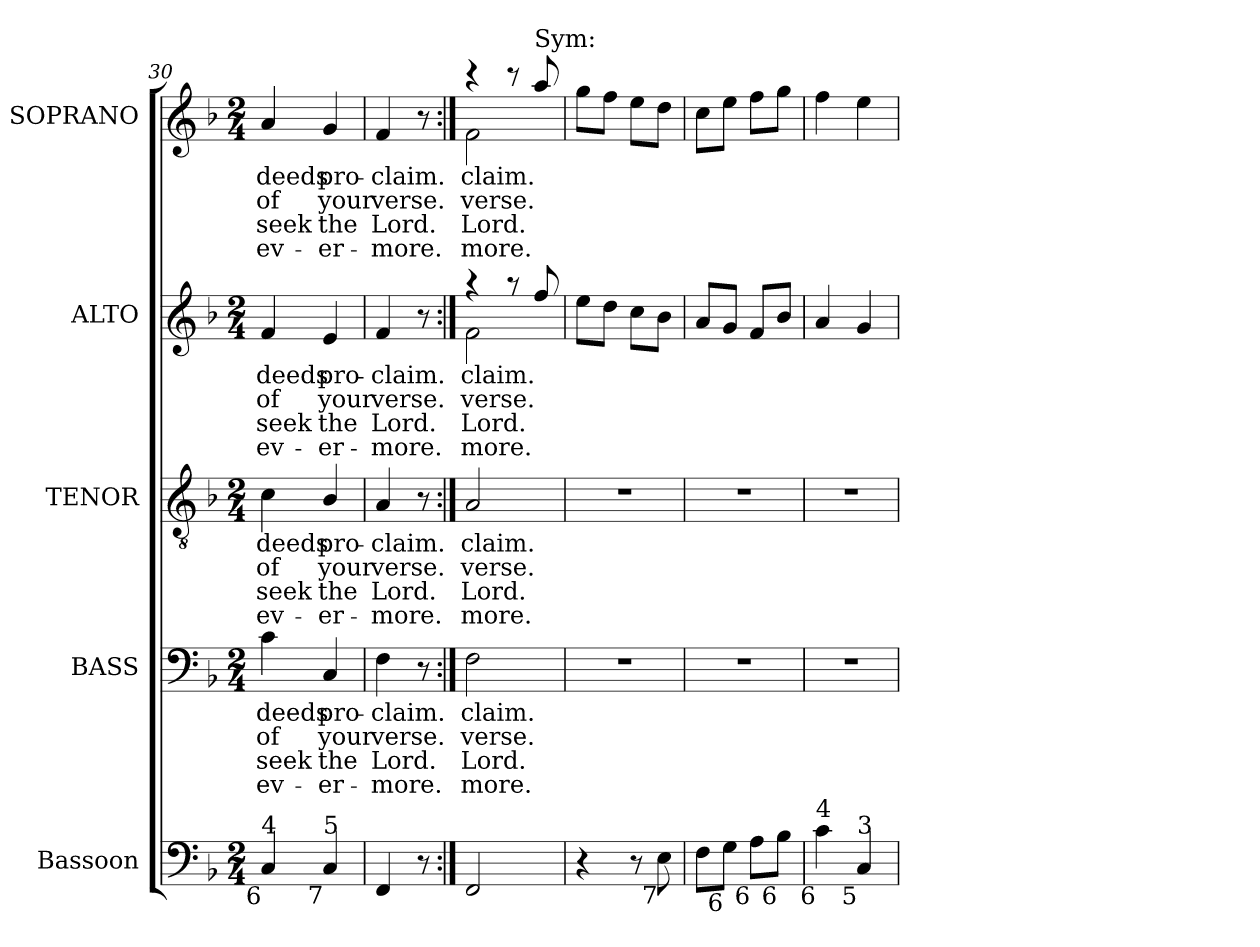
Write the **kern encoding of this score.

**kern	**kern	**text	**text	**text	**text	**kern	**text	**text	**text	**text	**kern	**text	**text	**text	**text	**kern	**text	**text	**text	**text
*part5	*part4	*part4	*part4	*part4	*part4	*part3	*part3	*part3	*part3	*part3	*part2	*part2	*part2	*part2	*part2	*part1	*part1	*part1	*part1	*part1
*staff5	*staff4	*staff4	*staff4	*staff4	*staff4	*staff3	*staff3	*staff3	*staff3	*staff3	*staff2	*staff2	*staff2	*staff2	*staff2	*staff1	*staff1	*staff1	*staff1	*staff1
*I"Bassoon	*I"BASS	*	*	*	*	*I"TENOR	*	*	*	*	*I"ALTO	*	*	*	*	*I"SOPRANO	*	*	*	*
*I'Bsn.	*I'B.	*	*	*	*	*I'T.	*	*	*	*	*I'A.	*	*	*	*	*I'S.	*	*	*	*
*clefF4	*clefF4	*	*	*	*	*clefGv2	*	*	*	*	*clefG2	*	*	*	*	*clefG2	*	*	*	*
*	*	*	*	*	*	*ITrd7c12	*	*	*	*	*	*	*	*	*	*	*	*	*	*
*k[b-]	*k[b-]	*	*	*	*	*k[b-]	*	*	*	*	*k[b-]	*	*	*	*	*k[b-]	*	*	*	*
*F:	*F:	*	*	*	*	*F:	*	*	*	*	*F:	*	*	*	*	*F:	*	*	*	*
*M2/4	*M2/4	*	*	*	*	*M2/4	*	*	*	*	*M2/4	*	*	*	*	*M2/4	*	*	*	*
=30	=30	=30	=30	=30	=30	=30	=30	=30	=30	=30	=30	=30	=30	=30	=30	=30	=30	=30	=30	=30
!	!	!LO:LY:b:color=#000000	!LO:LY:b:color=#000000	!LO:LY:b:color=#000000	!LO:LY:b:color=#000000	!	!	!	!	!	!	!	!	!	!	!	!	!	!	!
!	!	!	!	!	!	!	!LO:LY:b:color=#000000	!LO:LY:b:color=#000000	!LO:LY:b:color=#000000	!LO:LY:b:color=#000000	!	!	!	!	!	!	!	!	!	!
!	!	!	!	!	!	!	!	!	!	!	!	!LO:LY:b:color=#000000	!LO:LY:b:color=#000000	!LO:LY:b:color=#000000	!LO:LY:b:color=#000000	!	!	!	!	!
!LO:TX:b:rj:t=6	!	!	!	!	!	!	!	!	!	!	!	!	!	!	!	!	!	!	!	!
!LO:TX:t=4	!	!	!	!	!	!	!	!	!	!	!	!	!	!	!	!	!	!	!	!
!	!	!	!	!	!	!	!	!	!	!	!	!	!	!	!	!	!LO:LY:b:color=#000000	!LO:LY:b:color=#000000	!LO:LY:b:color=#000000	!LO:LY:b:color=#000000
4Ci/	4ci\	deeds	of	seek	ev-	4Ci\	deeds	of	seek	ev-	4fi/	deeds	of	seek	ev-	4ai/	deeds	of	seek	ev-
!	!	!LO:LY:b:color=#000000	!LO:LY:b:color=#000000	!LO:LY:b:color=#000000	!LO:LY:b:color=#000000	!	!	!	!	!	!	!	!	!	!	!	!	!	!	!
!	!	!	!	!	!	!	!LO:LY:b:color=#000000	!LO:LY:b:color=#000000	!LO:LY:b:color=#000000	!LO:LY:b:color=#000000	!	!	!	!	!	!	!	!	!	!
!	!	!	!	!	!	!	!	!	!	!	!	!LO:LY:b:color=#000000	!LO:LY:b:color=#000000	!LO:LY:b:color=#000000	!LO:LY:b:color=#000000	!	!	!	!	!
!LO:TX:b:rj:t=7	!	!	!	!	!	!	!	!	!	!	!	!	!	!	!	!	!	!	!	!
!LO:TX:t=5	!	!	!	!	!	!	!	!	!	!	!	!	!	!	!	!	!	!	!	!
!	!	!	!	!	!	!	!	!	!	!	!	!	!	!	!	!	!LO:LY:b:color=#000000	!LO:LY:b:color=#000000	!LO:LY:b:color=#000000	!LO:LY:b:color=#000000
4Ci/	4Ci/	pro-	your	-the	er-	4BB-i/	pro-	your	-the	er-	4ei/	pro-	your	-the	er-	4gi/	pro-	your	-the	er-
=31	=31	=31	=31	=31	=31	=31	=31	=31	=31	=31	=31	=31	=31	=31	=31	=31	=31	=31	=31	=31
!	!	!LO:LY:b:color=#000000	!LO:LY:b:color=#000000	!LO:LY:b:color=#000000	!LO:LY:b:color=#000000	!	!	!	!	!	!	!	!	!	!	!	!	!	!	!
!	!	!	!	!	!	!	!LO:LY:b:color=#000000	!LO:LY:b:color=#000000	!LO:LY:b:color=#000000	!LO:LY:b:color=#000000	!	!	!	!	!	!	!	!	!	!
!	!	!	!	!	!	!	!	!	!	!	!	!LO:LY:b:color=#000000	!LO:LY:b:color=#000000	!LO:LY:b:color=#000000	!LO:LY:b:color=#000000	!	!	!	!	!
!	!	!	!	!	!	!	!	!	!	!	!	!	!	!	!	!	!LO:LY:b:color=#000000	!LO:LY:b:color=#000000	!LO:LY:b:color=#000000	!LO:LY:b:color=#000000
4FFi/	4Fi\	-claim.	verse.	-Lord.	more.	4AAi/	-claim.	verse.	-Lord.	more.	4fi/	-claim.	verse.	-Lord.	more.	4fi/	-claim.	verse.	-Lord.	more.
8r	8r	.	.	.	.	8r	.	.	.	.	8r	.	.	.	.	8r	.	.	.	.
=32:|!	=32:|!	=32:|!	=32:|!	=32:|!	=32:|!	=32:|!	=32:|!	=32:|!	=32:|!	=32:|!	=32:|!	=32:|!	=32:|!	=32:|!	=32:|!	=32:|!	=32:|!	=32:|!	=32:|!	=32:|!
!	!	!LO:LY:b:color=#000000	!LO:LY:b:color=#000000	!LO:LY:b:color=#000000	!LO:LY:b:color=#000000	!	!	!	!	!	!	!	!	!	!	!	!	!	!	!
!	!	!	!	!	!	!	!LO:LY:b:color=#000000	!LO:LY:b:color=#000000	!LO:LY:b:color=#000000	!LO:LY:b:color=#000000	!	!	!	!	!	!	!	!	!	!
*	*	*	*	*	*	*	*	*	*	*	*^	*	*	*	*	*	*	*	*	*
!	!	!	!	!	!	!	!	!	!	!	!	!	!LO:LY:b:color=#000000	!LO:LY:b:color=#000000	!LO:LY:b:color=#000000	!LO:LY:b:color=#000000	!	!	!	!	!
*	*	*	*	*	*	*	*	*	*	*	*	*	*	*	*	*	*^	*	*	*	*
!	!	!	!	!	!	!	!	!	!	!	!	!	!	!	!	!	!	!	!LO:LY:b:color=#000000	!LO:LY:b:color=#000000	!LO:LY:b:color=#000000	!LO:LY:b:color=#000000
2FFi/	2Fi\	-claim.	verse.	Lord.	-more.	2AAi/	-claim.	verse.	Lord.	-more.	4r	2fi\	-claim.	verse.	Lord.	-more.	4r	2fi\	-claim.	verse.	Lord.	-more.
.	.	.	.	.	.	.	.	.	.	.	8r	.	.	.	.	.	8r	.	.	.	.	.
!	!	!	!	!	!	!	!	!	!	!	!	!	!	!	!	!	!LO:TX:a:t=Sym&colon;	!	!	!	!	!
.	.	.	.	.	.	.	.	.	.	.	8ffi/	.	.	.	.	.	8aai/	.	.	.	.	.
*	*	*	*	*	*	*	*	*	*	*	*v	*v	*	*	*	*	*	*	*	*	*	*
*	*	*	*	*	*	*	*	*	*	*	*	*	*	*	*	*v	*v	*	*	*	*
=33	=33	=33	=33	=33	=33	=33	=33	=33	=33	=33	=33	=33	=33	=33	=33	=33	=33	=33	=33	=33
!	!LO:N:vis=1	!	!	!	!	!LO:N:vis=1	!	!	!	!	!	!	!	!	!	!	!	!	!	!
4r	2r	.	.	.	.	2r	.	.	.	.	8eei\L	.	.	.	.	8ggi\L	.	.	.	.
.	.	.	.	.	.	.	.	.	.	.	8ddi\J	.	.	.	.	8ffi\J	.	.	.	.
8r	.	.	.	.	.	.	.	.	.	.	8cci\L	.	.	.	.	8eei\L	.	.	.	.
!LO:TX:b:rj:t=7	!	!	!	!	!	!	!	!	!	!	!	!	!	!	!	!	!	!	!	!
8Ei\	.	.	.	.	.	.	.	.	.	.	8b-i\J	.	.	.	.	8ddi\J	.	.	.	.
=34	=34	=34	=34	=34	=34	=34	=34	=34	=34	=34	=34	=34	=34	=34	=34	=34	=34	=34	=34	=34
!	!LO:N:vis=1	!	!	!	!	!LO:N:vis=1	!	!	!	!	!	!	!	!	!	!	!	!	!	!
8Fi\L	2r	.	.	.	.	2r	.	.	.	.	8ai/L	.	.	.	.	8cci\L	.	.	.	.
!LO:TX:b:rj:t=6	!	!	!	!	!	!	!	!	!	!	!	!	!	!	!	!	!	!	!	!
8Gi\J	.	.	.	.	.	.	.	.	.	.	8gi/J	.	.	.	.	8eei\J	.	.	.	.
!LO:TX:b:rj:t=6	!	!	!	!	!	!	!	!	!	!	!	!	!	!	!	!	!	!	!	!
8Ai\L	.	.	.	.	.	.	.	.	.	.	8fi/L	.	.	.	.	8ffi\L	.	.	.	.
!LO:TX:b:rj:t=6	!	!	!	!	!	!	!	!	!	!	!	!	!	!	!	!	!	!	!	!
8B-i\J	.	.	.	.	.	.	.	.	.	.	8b-i/J	.	.	.	.	8ggi\J	.	.	.	.
=35	=35	=35	=35	=35	=35	=35	=35	=35	=35	=35	=35	=35	=35	=35	=35	=35	=35	=35	=35	=35
!LO:TX:b:rj:t=6	!	!	!	!	!	!	!	!	!	!	!	!	!	!	!	!	!	!	!	!
!LO:TX:t=4	!	!	!	!	!	!	!	!	!	!	!	!	!	!	!	!	!	!	!	!
!	!LO:N:vis=1	!	!	!	!	!LO:N:vis=1	!	!	!	!	!	!	!	!	!	!	!	!	!	!
4ci\	2r	.	.	.	.	2r	.	.	.	.	4ai/	.	.	.	.	4ffi\	.	.	.	.
!LO:TX:b:rj:t=5	!	!	!	!	!	!	!	!	!	!	!	!	!	!	!	!	!	!	!	!
!LO:TX:t=3	!	!	!	!	!	!	!	!	!	!	!	!	!	!	!	!	!	!	!	!
4Ci/	.	.	.	.	.	.	.	.	.	.	4gi/	.	.	.	.	4eei\	.	.	.	.
=	=	=	=	=	=	=	=	=	=	=	=	=	=	=	=	=	=	=	=	=
*-	*-	*-	*-	*-	*-	*-	*-	*-	*-	*-	*-	*-	*-	*-	*-	*-	*-	*-	*-	*-
